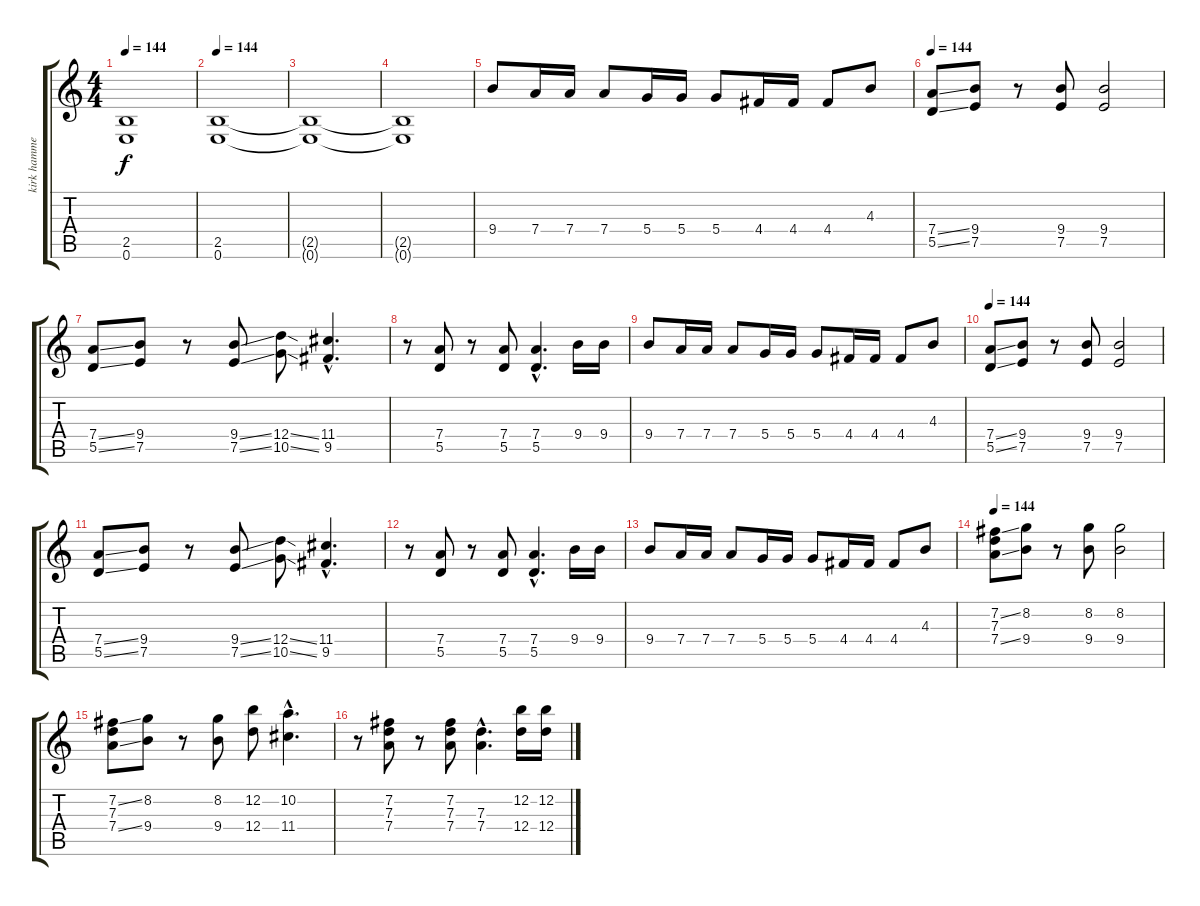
\track ("kirk hammett" "kirk hamme") {instrument overdrivenguitar}
\staff {score tabs}
\tuning (E4 B3 G3 D3 A2 E2) {hide}
\ts (4 4)
\tempo 144
\clef g2
\ks c
(2.5{t} 0.6{t}).1{dy f} |
\tempo 144
(2.5 0.6).1 |
(2.5{t} 0.6{t}).1 |
(2.5{t} 0.6{t}).1 |
9.4.8 7.4.16 7.4.16 7.4.8 5.4.16 5.4.16 5.4.8 4.4.16 4.4.16 4.4.8 4.3.8 |
\tempo 144
(7.4{ss} 5.5{ss}).8 (9.4 7.5).8 r.8 (9.4 7.5).8 (9.4 7.5).2 |
(7.4{ss} 5.5{ss}).8 (9.4 7.5).8 r.8 (9.4{ss} 7.5{ss}).8 (12.4{ss} 10.5{ss}).8 (11.4{hac} 9.5{hac}).4{d} |
r.8 (7.4 5.5).8 r.8 (7.4 5.5).8 (7.4{hac} 5.5{hac}).4{d} 9.4.16 9.4.16 |
9.4.8 7.4.16 7.4.16 7.4.8 5.4.16 5.4.16 5.4.8 4.4.16 4.4.16 4.4.8 4.3.8 |
\tempo 144
(7.4{ss} 5.5{ss}).8 (9.4 7.5).8 r.8 (9.4 7.5).8 (9.4 7.5).2 |
(7.4{ss} 5.5{ss}).8 (9.4 7.5).8 r.8 (9.4{ss} 7.5{ss}).8 (12.4{ss} 10.5{ss}).8 (11.4{hac} 9.5{hac}).4{d} |
r.8 (7.4 5.5).8 r.8 (7.4 5.5).8 (7.4{hac} 5.5{hac}).4{d} 9.4.16 9.4.16 |
9.4.8 7.4.16 7.4.16 7.4.8 5.4.16 5.4.16 5.4.8 4.4.16 4.4.16 4.4.8 4.3.8 |
\tempo 144
(7.2{ss} 7.3 7.4{ss}).8 (8.2 9.4).8 r.8 (8.2 9.4).8 (8.2 9.4).2 |
(7.2{ss} 7.3 7.4{ss}).8 (8.2 9.4).8 r.8 (8.2 9.4).8 (12.2 12.4).8 (10.2{hac} 11.4{hac}).4{d} |
r.8 (7.2 7.3 7.4).8 r.8 (7.2 7.3 7.4).8 (7.3{hac} 7.4{hac}).4{d} (12.2 12.4).16 (12.2 12.4).16
